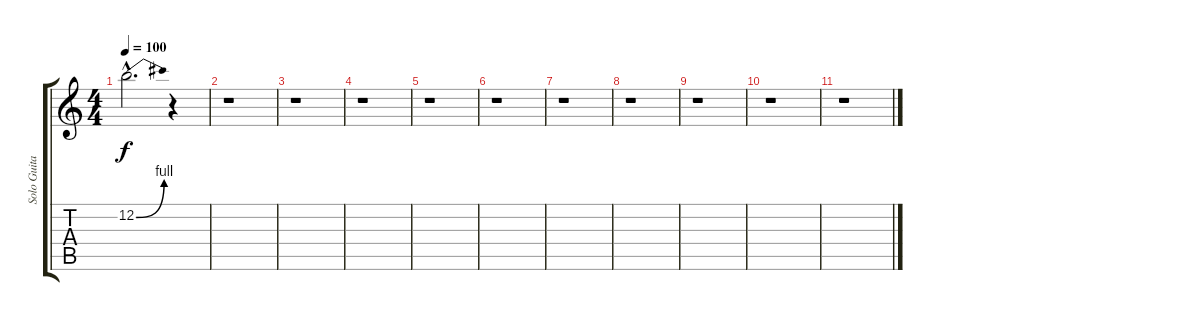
\track ("Solo Guitar" "Solo Guita") {instrument distortionguitar}
\staff {score tabs}
\tuning (E4 B3 G3 D3 A2 E2) {hide}
\ts (4 4)
\tempo 100
\clef g2
\ks c
12.2{be (bend 0 0 60 4) hac}.2{d dy f} r.4 |
r.1 |
r.1 |
r.1 |
r.1 |
r.1 |
r.1 |
r.1 |
r.1 |
r.1 |
r.1
